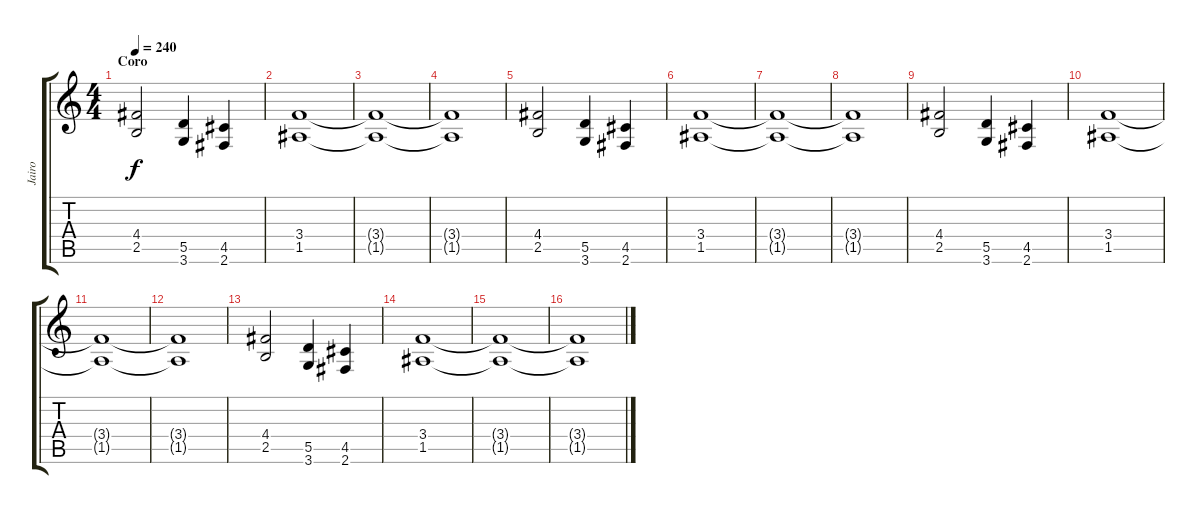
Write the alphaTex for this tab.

\track ("Jairo" "Jairo") {instrument distortionguitar}
\staff {score tabs}
\tuning (E4 B3 G3 D3 A2 E2) {hide}
\ts (4 4)
\section ("" "Coro")
\tempo 240
\clef g2
\ks c
(4.4 2.5).2{dy f} (5.5 3.6).4 (4.5 2.6).4 |
(3.4 1.5).1 |
(3.4{t} 1.5{t}).1 |
(3.4{t} 1.5{t}).1 |
(4.4 2.5).2 (5.5 3.6).4 (4.5 2.6).4 |
(3.4 1.5).1 |
(3.4{t} 1.5{t}).1 |
(3.4{t} 1.5{t}).1 |
(4.4 2.5).2 (5.5 3.6).4 (4.5 2.6).4 |
(3.4 1.5).1 |
(3.4{t} 1.5{t}).1 |
(3.4{t} 1.5{t}).1 |
(4.4 2.5).2 (5.5 3.6).4 (4.5 2.6).4 |
(3.4 1.5).1 |
(3.4{t} 1.5{t}).1 |
(3.4{t} 1.5{t}).1
